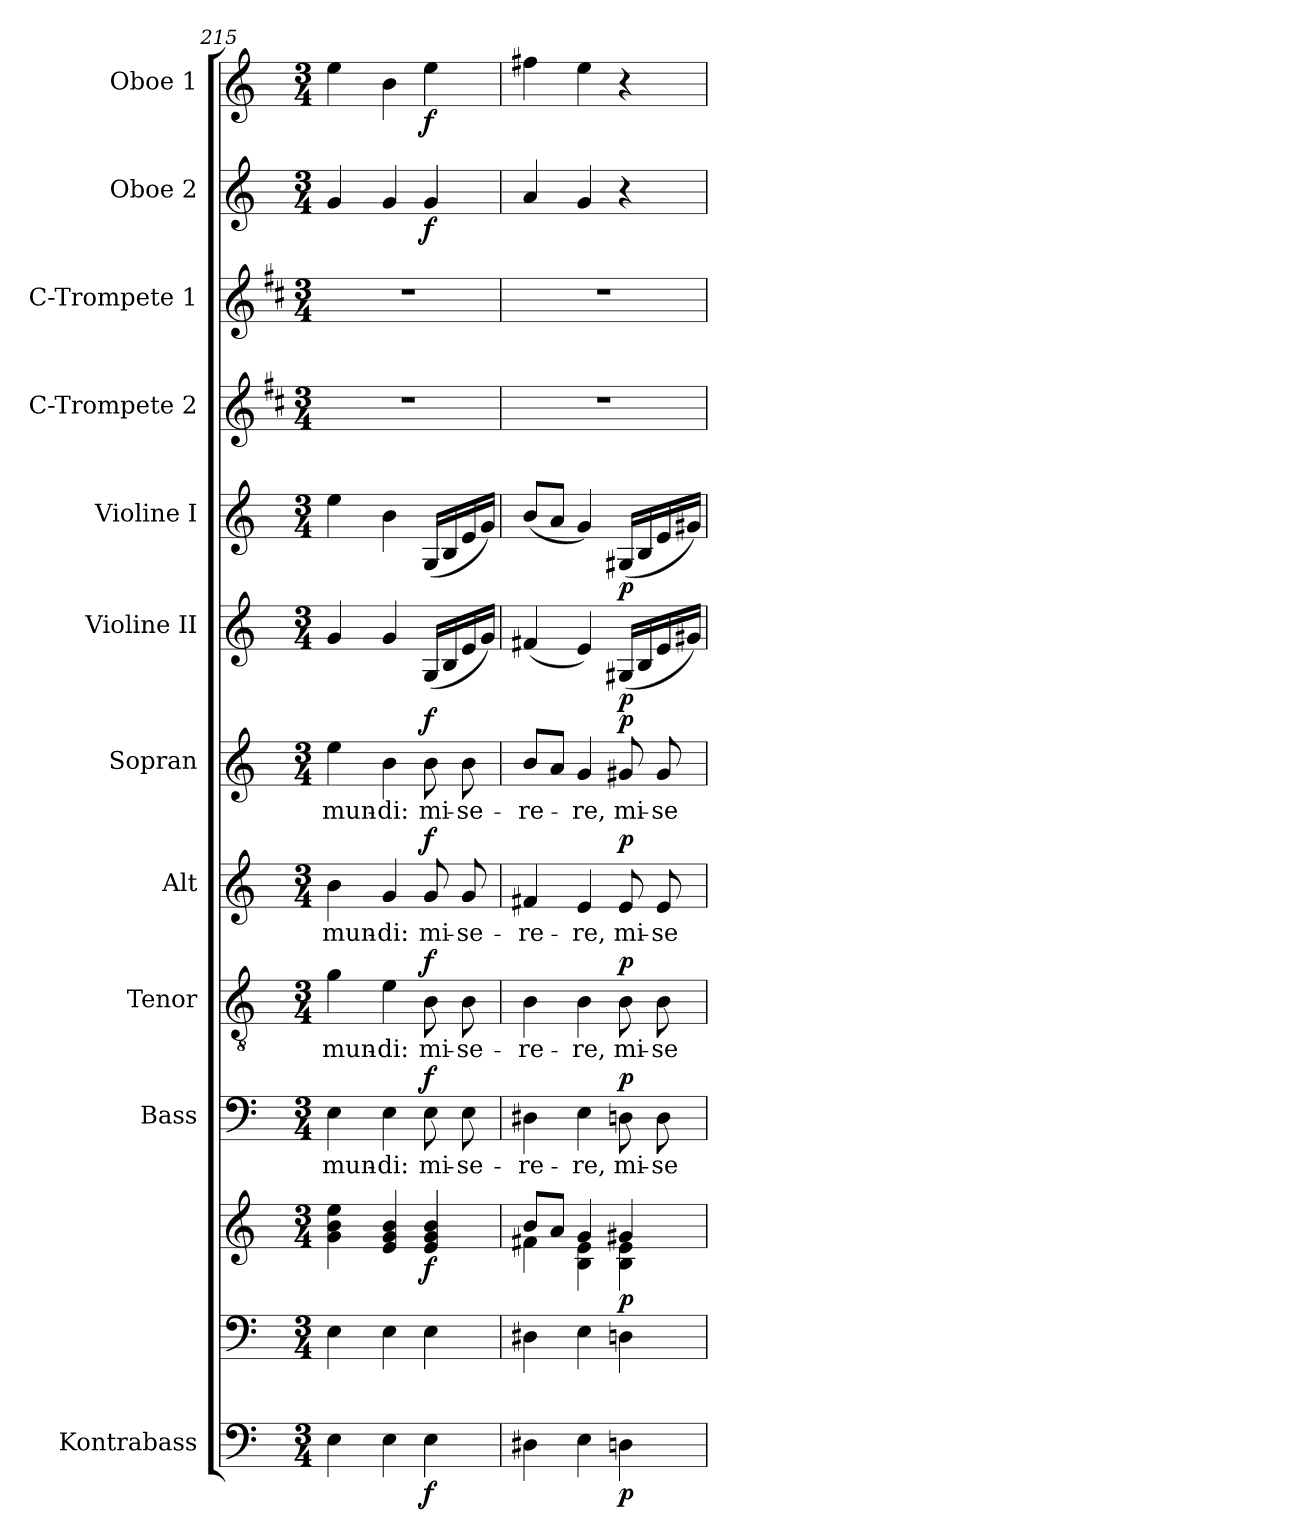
**kern	**dynam	**kern	**kern	**dynam	**kern	**text	**dynam	**kern	**text	**dynam	**kern	**text	**dynam	**kern	**text	**dynam	**kern	**dynam	**kern	**dynam	**kern	**kern	**kern	**dynam	**kern	**dynam
*part12	*part12	*part11	*part11	*part11	*part10	*part10	*part10	*part9	*part9	*part9	*part8	*part8	*part8	*part7	*part7	*part7	*part6	*part6	*part5	*part5	*part4	*part3	*part2	*part2	*part1	*part1
*staff13	*staff13	*staff12	*staff11	*staff11/12	*staff10	*staff10	*staff10	*staff9	*staff9	*staff9	*staff8	*staff8	*staff8	*staff7	*staff7	*staff7	*staff6	*staff6	*staff5	*staff5	*staff4	*staff3	*staff2	*staff2	*staff1	*staff1
*I"Kontrabass	*	*	*	*	*I"Bass	*	*	*I"Tenor	*	*	*I"Alt	*	*	*I"Sopran	*	*	*I"Violine II	*	*I"Violine I	*	*I"C-Trompete 2	*I"C-Trompete 1	*I"Oboe 2	*	*I"Oboe 1	*
*I'Kb.	*	*	*	*	*I'B.	*	*	*I'T.	*	*	*I'A.	*	*	*I'S.	*	*	*I'Vl. II	*	*I'Vl. I	*	*I'C Trp. 2	*I'C Trp. 1	*I'Ob. 2	*	*I'Ob. 1	*
*clefF4	*	*clefF4	*clefG2	*	*clefF4	*	*	*clefGv2	*	*	*clefG2	*	*	*clefG2	*	*	*clefG2	*	*clefG2	*	*clefG2	*clefG2	*clefG2	*	*clefG2	*
*ITrd7c12	*	*	*	*	*	*	*	*	*	*	*	*	*	*	*	*	*	*	*	*	*ITrd1c2	*ITrd1c2	*	*	*	*
*k[]	*	*k[]	*k[]	*	*k[]	*	*	*k[]	*	*	*k[]	*	*	*k[]	*	*	*k[]	*	*k[]	*	*k[]	*k[]	*k[]	*	*k[]	*
*C:	*	*C:	*C:	*	*C:	*	*	*C:	*	*	*C:	*	*	*C:	*	*	*C:	*	*C:	*	*C:	*C:	*C:	*	*C:	*
*M3/4	*	*M3/4	*M3/4	*	*M3/4	*	*	*M3/4	*	*	*M3/4	*	*	*M3/4	*	*	*M3/4	*	*M3/4	*	*M3/4	*M3/4	*M3/4	*	*M3/4	*
=215	=215	=215	=215	=215	=215	=215	=215	=215	=215	=215	=215	=215	=215	=215	=215	=215	=215	=215	=215	=215	=215	=215	=215	=215	=215	=215
!	!	!	!	!	!	!LO:LY:b	!	!	!LO:LY:b	!	!	!LO:LY:b	!	!	!LO:LY:b	!	!	!	!	!	!	!	!	!	!	!
4EE\	.	4E\	4g\ 4b\ 4ee\	.	4E\	mun-	.	4g\	mun-	.	4b\	mun-	.	4ee\	mun-	.	4g/	.	4ee\	.	2.r	2.r	4g/	.	4ee\	.
!	!	!	!	!	!	!LO:LY:b	!	!	!LO:LY:b	!	!	!LO:LY:b	!	!	!LO:LY:b	!	!	!	!	!	!	!	!	!	!	!
4EE\	.	4E\	4e/ 4g/ 4b/	.	4E\	-di:	.	4e\	-di:	.	4g/	-di:	.	4b\	-di:	.	4g/	.	4b\	.	.	.	4g/	.	4b\	.
!	!LO:DY:b	!	!	!LO:DY:b	!	!LO:LY:b	!LO:DY:a	!	!LO:LY:b	!LO:DY:a	!	!LO:LY:b	!LO:DY:a	!	!LO:LY:b	!LO:DY:a	!	!	!	!	!	!	!	!LO:DY:b	!	!LO:DY:b
4EE\	f	4E\	4e/ 4g/ 4b/	f	8E\	mi-	f	8B\	mi-	f	8g/	mi-	f	8b\	mi-	f	(<16G/LL	.	(<16G/LL	.	.	.	4g/	f	4ee\	f
.	.	.	.	.	.	.	.	.	.	.	.	.	.	.	.	.	16B/	.	16B/	.	.	.	.	.	.	.
!	!	!	!	!	!	!LO:LY:b	!	!	!LO:LY:b	!	!	!LO:LY:b	!	!	!LO:LY:b	!	!	!	!	!	!	!	!	!	!	!
.	.	.	.	.	8E\	-se-	.	8B\	-se-	.	8g/	-se-	.	8b\	-se-	.	16e/	.	16e/	.	.	.	.	.	.	.
.	.	.	.	.	.	.	.	.	.	.	.	.	.	.	.	.	16g/JJ)	.	16g/JJ)	.	.	.	.	.	.	.
=216	=216	=216	=216	=216	=216	=216	=216	=216	=216	=216	=216	=216	=216	=216	=216	=216	=216	=216	=216	=216	=216	=216	=216	=216	=216	=216
*	*	*	*^	*	*	*	*	*	*	*	*	*	*	*	*	*	*	*	*	*	*	*	*	*	*	*
!	!	!	!	!	!	!	!LO:LY:b	!	!	!LO:LY:b	!	!	!LO:LY:b	!	!	!LO:LY:b	!	!	!	!	!	!	!	!	!	!	!
4DD#X\	.	4D#X\	8b/L	4f#X\	.	4D#X\	-re-	.	4B\	-re-	.	4f#X/	-re-	.	8b/L	-re-	.	(<4f#X/	.	(<8b/L	.	2.r	2.r	4a/	.	4ff#X\	.
.	.	.	8a/J	.	.	.	.	.	.	.	.	.	.	.	8a/J	.	.	.	.	8a/J	.	.	.	.	.	.	.
!	!	!	!	!	!	!	!LO:LY:b	!	!	!LO:LY:b	!	!	!LO:LY:b	!	!	!LO:LY:b	!	!	!	!	!	!	!	!	!	!	!
4EE\	.	4E\	4g/	4B\ 4e\	.	4E\	-re,	.	4B\	-re,	.	4e/	-re,	.	4g/	-re,	.	4e/)	.	4g/)	.	.	.	4g/	.	4ee\	.
!	!LO:DY:b	!	!	!	!LO:DY:b	!	!LO:LY:b	!LO:DY:a	!	!LO:LY:b	!LO:DY:a	!	!LO:LY:b	!LO:DY:a	!	!LO:LY:b	!LO:DY:a	!	!LO:DY:b	!	!LO:DY:b	!	!	!	!	!	!
4DDn\	p	4Dn\	4g#X/	4B\ 4e\	p	8Dn\	mi-	p	8B\	mi-	p	8e/	mi-	p	8g#X/	mi-	p	(<16G#X/LL	p	(<16G#X/LL	p	.	.	4r	.	4r	.
.	.	.	.	.	.	.	.	.	.	.	.	.	.	.	.	.	.	16B/	.	16B/	.	.	.	.	.	.	.
!	!	!	!	!	!	!	!LO:LY:b	!	!	!LO:LY:b	!	!	!LO:LY:b	!	!	!LO:LY:b	!	!	!	!	!	!	!	!	!	!	!
.	.	.	.	.	.	8D\	-se-	.	8B\	-se-	.	8e/	-se-	.	8g#/	-se-	.	16e/	.	16e/	.	.	.	.	.	.	.
.	.	.	.	.	.	.	.	.	.	.	.	.	.	.	.	.	.	16g#X/JJ)	.	16g#X/JJ)	.	.	.	.	.	.	.
*	*	*	*v	*v	*	*	*	*	*	*	*	*	*	*	*	*	*	*	*	*	*	*	*	*	*	*	*
=	=	=	=	=	=	=	=	=	=	=	=	=	=	=	=	=	=	=	=	=	=	=	=	=	=	=
*-	*-	*-	*-	*-	*-	*-	*-	*-	*-	*-	*-	*-	*-	*-	*-	*-	*-	*-	*-	*-	*-	*-	*-	*-	*-	*-
